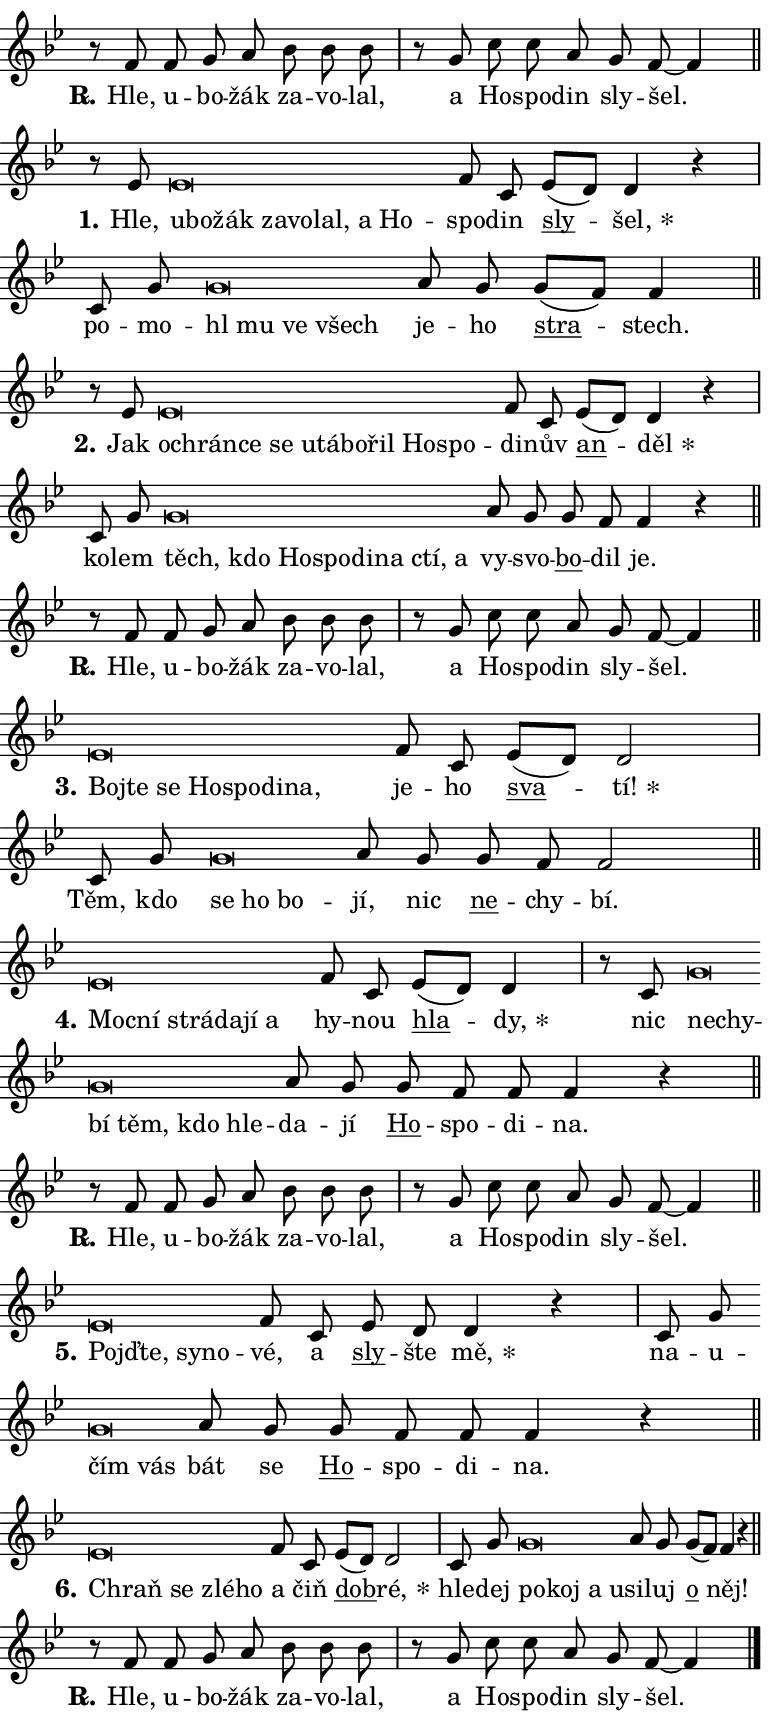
\version "2.24.0"
\header { tagline = "" }
\paper {
  indent = 0\cm
  top-margin = 0\cm
  right-margin = 0.13\cm % to fit lyric hyphens
  bottom-margin = 0\cm
  left-margin = 0\cm
  paper-width = 13\cm
  page-breaking = #ly:one-page-breaking
  system-system-spacing.basic-distance = #11
  score-system-spacing.basic-distance = #11
  ragged-last = ##f
}


%% Author: Thomas Morley
%% https://lists.gnu.org/archive/html/lilypond-user/2020-05/msg00002.html
#(define (line-position grob)
"Returns position of @var[grob} in current system:
   @code{'start}, if at first time-step
   @code{'end}, if at last time-step
   @code{'middle} otherwise
"
  (let* ((col (ly:item-get-column grob))
         (ln (ly:grob-object col 'left-neighbor))
         (rn (ly:grob-object col 'right-neighbor))
         (col-to-check-left (if (ly:grob? ln) ln col))
         (col-to-check-right (if (ly:grob? rn) rn col))
         (break-dir-left
           (and
             (ly:grob-property col-to-check-left 'non-musical #f)
             (ly:item-break-dir col-to-check-left)))
         (break-dir-right
           (and
             (ly:grob-property col-to-check-right 'non-musical #f)
             (ly:item-break-dir col-to-check-right))))
        (cond ((eqv? 1 break-dir-left) 'start)
              ((eqv? -1 break-dir-right) 'end)
              (else 'middle))))

#(define (tranparent-at-line-position vctor)
  (lambda (grob)
  "Relying on @code{line-position} select the relevant enry from @var{vctor}.
Used to determine transparency,"
    (case (line-position grob)
      ((end) (not (vector-ref vctor 0)))
      ((middle) (not (vector-ref vctor 1)))
      ((start) (not (vector-ref vctor 2))))))

noteHeadBreakVisibility =
#(define-music-function (break-visibility)(vector?)
"Makes @code{NoteHead}s transparent relying on @var{break-visibility}"
#{
  \override NoteHead.transparent =
    #(tranparent-at-line-position break-visibility)
#})

#(define delete-ledgers-for-transparent-note-heads
  (lambda (grob)
    "Reads whether a @code{NoteHead} is transparent.
If so this @code{NoteHead} is removed from @code{'note-heads} from
@var{grob}, which is supposed to be @code{LedgerLineSpanner}.
As a result ledgers are not printed for this @code{NoteHead}"
    (let* ((nhds-array (ly:grob-object grob 'note-heads))
           (nhds-list
             (if (ly:grob-array? nhds-array)
                 (ly:grob-array->list nhds-array)
                 '()))
           ;; Relies on the transparent-property being done before
           ;; Staff.LedgerLineSpanner.after-line-breaking is executed.
           ;; This is fragile ...
           (to-keep
             (remove
               (lambda (nhd)
                 (ly:grob-property nhd 'transparent #f))
               nhds-list)))
      ;; TODO find a better method to iterate over grob-arrays, similiar
      ;; to filter/remove etc for lists
      ;; For now rebuilt from scratch
      (set! (ly:grob-object grob 'note-heads)  '())
      (for-each
        (lambda (nhd)
          (ly:pointer-group-interface::add-grob grob 'note-heads nhd))
        to-keep))))

squashNotes = {
  \override NoteHead.X-extent = #'(-0.2 . 0.2)
  \override NoteHead.Y-extent = #'(-0.75 . 0)
  \override NoteHead.stencil =
    #(lambda (grob)
       (let ((pos (ly:grob-property grob 'staff-position)))
         (begin
           (if (< pos -7) (display "ERROR: Lower brevis then expected\n") (display ""))
           (if (<= pos -6) ly:text-interface::print ly:note-head::print))))
}
unSquashNotes = {
  \revert NoteHead.X-extent
  \revert NoteHead.Y-extent
  \revert NoteHead.stencil
}

hideNotes = \noteHeadBreakVisibility #begin-of-line-visible
unHideNotes = \noteHeadBreakVisibility #all-visible

% work-around for resetting accidentals
% https://lilypond.org/doc/v2.23/Documentation/notation/displaying-rhythms#unmetered-music
cadenzaMeasure = {
  \cadenzaOff
  \partial 1024 s1024
  \cadenzaOn
}

#(define-markup-command (accent layout props text) (markup?)
  "Underline accented syllable"
  (interpret-markup layout props
    #{\markup \override #'(offset . 4.3) \underline { #text }#}))

responsum = \markup \concat {
  "R" \hspace #-1.05 \path #0.1 #'((moveto 0 0.07) (lineto 0.9 0.8)) \hspace #0.05 "."
}

spaceSize = #0.6828661417322834 % exact space size for TeX Gyre Schola

\layout {
  \context {
    \Staff
    \remove "Time_signature_engraver"
    \override LedgerLineSpanner.after-line-breaking = #delete-ledgers-for-transparent-note-heads
  }
  \context {
    \Lyrics {
      \override LyricSpace.minimum-distance = \spaceSize
      \override LyricText.font-name = #"TeX Gyre Schola"
      \override LyricText.font-size = 1
      \override StanzaNumber.font-name = #"TeX Gyre Schola Bold"
      \override StanzaNumber.font-size = 1
    }
  }
  \context {
    \Score 
    \override NoteHead.text =
      #(lambda (grob) 
        (let ((pos (ly:grob-property grob 'staff-position)))
          #{\markup {
            \combine
              \halign #-0.55 \raise #(if (= pos -6) 0 0.5) \override #'(thickness . 2) \draw-line #'(3.2 . 0)
              \musicglyph "noteheads.sM1"
          }#}))
  }
}

% magnetic-lyrics.ily
%
%   written by
%     Jean Abou Samra <jean@abou-samra.fr>
%     Werner Lemberg <wl@gnu.org>
%
%   adapted by
%     Jiri Hon <jiri.hon@gmail.com>
%
% Version 2022-Apr-15

% https://www.mail-archive.com/lilypond-user@gnu.org/msg149350.html

#(define (Left_hyphen_pointer_engraver context)
   "Collect syllable-hyphen-syllable occurrences in lyrics and store
them in properties.  This engraver only looks to the left.  For
example, if the lyrics input is @code{foo -- bar}, it does the
following.

@itemize @bullet
@item
Set the @code{text} property of the @code{LyricHyphen} grob between
@q{foo} and @q{bar} to @code{foo}.

@item
Set the @code{left-hyphen} property of the @code{LyricText} grob with
text @q{foo} to the @code{LyricHyphen} grob between @q{foo} and
@q{bar}.
@end itemize

Use this auxiliary engraver in combination with the
@code{lyric-@/text::@/apply-@/magnetic-@/offset!} hook."
   (let ((hyphen #f)
         (text #f))
     (make-engraver
      (acknowledgers
       ((lyric-syllable-interface engraver grob source-engraver)
        (set! text grob)))
      (end-acknowledgers
       ((lyric-hyphen-interface engraver grob source-engraver)
        ;(when (not (grob::has-interface grob 'lyric-space-interface))
          (set! hyphen grob)));)
      ((stop-translation-timestep engraver)
       (when (and text hyphen)
         (ly:grob-set-object! text 'left-hyphen hyphen))
       (set! text #f)
       (set! hyphen #f)))))

#(define (lyric-text::apply-magnetic-offset! grob)
   "If the space between two syllables is less than the value in
property @code{LyricText@/.details@/.squash-threshold}, move the right
syllable to the left so that it gets concatenated with the left
syllable.

Use this function as a hook for
@code{LyricText@/.after-@/line-@/breaking} if the
@code{Left_@/hyphen_@/pointer_@/engraver} is active."
   (let ((hyphen (ly:grob-object grob 'left-hyphen #f)))
     (when hyphen
       (let ((left-text (ly:spanner-bound hyphen LEFT)))
         (when (grob::has-interface left-text 'lyric-syllable-interface)
           (let* ((common (ly:grob-common-refpoint grob left-text X))
                  (this-x-ext (ly:grob-extent grob common X))
                  (left-x-ext
                   (begin
                     ;; Trigger magnetism for left-text.
                     (ly:grob-property left-text 'after-line-breaking)
                     (ly:grob-extent left-text common X)))
                  ;; `delta` is the gap width between two syllables.
                  (delta (- (interval-start this-x-ext)
                            (interval-end left-x-ext)))
                  (details (ly:grob-property grob 'details))
                  (threshold (assoc-get 'squash-threshold details 0.2)))
             (when (< delta threshold)
               (let* (;; We have to manipulate the input text so that
                      ;; ligatures crossing syllable boundaries are not
                      ;; disabled.  For languages based on the Latin
                      ;; script this is essentially a beautification.
                      ;; However, for non-Western scripts it can be a
                      ;; necessity.
                      (lt (ly:grob-property left-text 'text))
                      (rt (ly:grob-property grob 'text))
                      (is-space (grob::has-interface hyphen 'lyric-space-interface))
                      (space (if is-space " " ""))
                      (extra-delta (if is-space spaceSize 0))
                      ;; Append new syllable.
                      (ltrt-space (if (and (string? lt) (string? rt))
                                (string-append lt space rt)
                                (make-concat-markup (list lt space rt))))
                      ;; Right-align `ltrt` to the right side.
                      (ltrt-space-markup (grob-interpret-markup
                               grob
                               (make-translate-markup
                                (cons (interval-length this-x-ext) 0)
                                (make-right-align-markup ltrt-space)))))
                 (begin
                   ;; Don't print `left-text`.
                   (ly:grob-set-property! left-text 'stencil #f)
                   ;; Set text and stencil (which holds all collected
                   ;; syllables so far) and shift it to the left.
                   (ly:grob-set-property! grob 'text ltrt-space)
                   (ly:grob-set-property! grob 'stencil ltrt-space-markup)
                   (ly:grob-translate-axis! grob (- (- delta extra-delta)) X))))))))))


#(define (lyric-hyphen::displace-bounds-first grob)
   ;; Make very sure this callback isn't triggered too early.
   (let ((left (ly:spanner-bound grob LEFT))
         (right (ly:spanner-bound grob RIGHT)))
     (ly:grob-property left 'after-line-breaking)
     (ly:grob-property right 'after-line-breaking)
     (ly:lyric-hyphen::print grob)))

squashThreshold = #0.4

\layout {
  \context {
    \Lyrics
    \consists #Left_hyphen_pointer_engraver
    \override LyricText.after-line-breaking =
      #lyric-text::apply-magnetic-offset!
    \override LyricHyphen.stencil = #lyric-hyphen::displace-bounds-first
    \override LyricText.details.squash-threshold = \squashThreshold
    \override LyricHyphen.minimum-distance = 0
    \override LyricHyphen.minimum-length = \squashThreshold
  }
}

squashText = \override LyricText.details.squash-threshold = 9999
unSquashText = \override LyricText.details.squash-threshold = \squashThreshold

leftText = \override LyricText.self-alignment-X = #LEFT
unLeftText = \revert LyricText.self-alignment-X

starOffset = #(lambda (grob) 
                (let ((x_offset (ly:self-alignment-interface::aligned-on-x-parent grob)))
                  (if (= x_offset 0) 0 (+ x_offset 1.2))))

star = #(define-music-function (syllable)(string?)
"Append star separator at the end of a syllable"
#{
  \once \override LyricText.X-offset = #starOffset
  \lyricmode { \markup {
    #syllable
    \override #'((font-name . "TeX Gyre Schola Bold")) \hspace #0.2 \lower #0.65 \larger "*"
  } }
#})

starAccent = #(define-music-function (syllable)(string?)
"Append star separator at the end of a syllable and make accent"
#{
  \once \override LyricText.X-offset = #starOffset
  \lyricmode { \markup {
    \accent #syllable
    \override #'((font-name . "TeX Gyre Schola Bold")) \hspace #0.2 \lower #0.65 \larger "*"
  } }
#})

breath = #(define-music-function (syllable)(string?)
"Append breathing indicator at the end of a syllable"
#{
  \lyricmode { \markup { #syllable "+" } }
#})

optionalBreath = #(define-music-function (syllable)(string?)
"Append optional breathing indicator at the end of a syllable"
#{
  \lyricmode { \markup { #syllable "(+)" } }
#})


\score {
    <<
        \new Voice = "melody" { \cadenzaOn \key bes \major \relative { r8 f' f g a bes bes bes \cadenzaMeasure \bar "|" r g c c a g f~ f4 \cadenzaMeasure \bar "||" \break } }
        \new Lyrics \lyricsto "melody" { \lyricmode { \set stanza = \responsum
Hle, u -- bo -- žák za -- vo -- lal, a Ho -- spo -- din sly -- šel. } }
    >>
    \layout {}
}

\score {
    <<
        \new Voice = "melody" { \cadenzaOn \key bes \major \relative { r8 es'8 \squashNotes es\breve*1/16 \hideNotes \breve*1/16 \bar "" \breve*1/16 \bar "" \breve*1/16 \bar "" \breve*1/16 \bar "" \breve*1/16 \bar "" \breve*1/16 \breve*1/16 \bar "" \unHideNotes \unSquashNotes f8 c \bar "" es[( d)] d4 r \cadenzaMeasure \bar "|" c8 g' \bar "" \squashNotes g\breve*1/16 \hideNotes \breve*1/16 \bar "" \breve*1/16 \breve*1/16 \bar "" \unHideNotes \unSquashNotes a8 g \bar "" g[( f)] f4 \cadenzaMeasure \bar "||" \break } }
        \new Lyrics \lyricsto "melody" { \lyricmode { \set stanza = "1."
Hle, \leftText u -- \squashText bo -- žák za -- vo -- lal, a Ho -- \unLeftText \unSquashText spo -- din \markup \accent sly -- \star šel, po -- mo -- \leftText hl \squashText mu ve všech \unLeftText \unSquashText je -- ho \markup \accent stra -- stech. } }
    >>
    \layout {}
}

\score {
    <<
        \new Voice = "melody" { \cadenzaOn \key bes \major \relative { r8 es'8 \squashNotes es\breve*1/16 \hideNotes \breve*1/16 \bar "" \breve*1/16 \bar "" \breve*1/16 \bar "" \breve*1/16 \bar "" \breve*1/16 \bar "" \breve*1/16 \bar "" \breve*1/16 \bar "" \breve*1/16 \breve*1/16 \bar "" \unHideNotes \unSquashNotes f8 c \bar "" es[( d)] d4 r \cadenzaMeasure \bar "|" c8 g' \bar "" \squashNotes g\breve*1/16 \hideNotes \breve*1/16 \bar "" \breve*1/16 \bar "" \breve*1/16 \bar "" \breve*1/16 \bar "" \breve*1/16 \bar "" \breve*1/16 \breve*1/16 \bar "" \unHideNotes \unSquashNotes a8 g \bar "" g f f4 r \cadenzaMeasure \bar "||" \break } }
        \new Lyrics \lyricsto "melody" { \lyricmode { \set stanza = "2."
Jak \leftText o -- \squashText chrán -- ce se u -- tá -- bo -- řil Ho -- spo -- \unLeftText \unSquashText di -- nův \markup \accent an -- \star děl ko -- lem \leftText těch, \squashText kdo Ho -- spo -- di -- na ctí, a \unLeftText \unSquashText vy -- svo -- \markup \accent bo -- dil je. } }
    >>
    \layout {}
}

\score {
    <<
        \new Voice = "melody" { \cadenzaOn \key bes \major \relative { r8 f' f g a bes bes bes \cadenzaMeasure \bar "|" r g c c a g f~ f4 \cadenzaMeasure \bar "||" \break } }
        \new Lyrics \lyricsto "melody" { \lyricmode { \set stanza = \responsum
Hle, u -- bo -- žák za -- vo -- lal, a Ho -- spo -- din sly -- šel. } }
    >>
    \layout {}
}

\score {
    <<
        \new Voice = "melody" { \cadenzaOn \key bes \major \relative { \squashNotes es'\breve*1/16 \hideNotes \breve*1/16 \bar "" \breve*1/16 \bar "" \breve*1/16 \bar "" \breve*1/16 \bar "" \breve*1/16 \breve*1/16 \bar "" \unHideNotes \unSquashNotes f8 c \bar "" es[( d)] d2 \cadenzaMeasure \bar "|" c8 g' \bar "" \squashNotes g\breve*1/16 \hideNotes \breve*1/16 \breve*1/16 \bar "" \unHideNotes \unSquashNotes a8 g \bar "" g f f2 \cadenzaMeasure \bar "||" \break } }
        \new Lyrics \lyricsto "melody" { \lyricmode { \set stanza = "3."
\leftText Boj -- \squashText te se Ho -- spo -- di -- na, \unLeftText \unSquashText je -- ho \markup \accent sva -- \star tí! Těm, kdo \leftText se \squashText ho bo -- \unLeftText \unSquashText jí, nic \markup \accent ne -- chy -- bí. } }
    >>
    \layout {}
}

\score {
    <<
        \new Voice = "melody" { \cadenzaOn \key bes \major \relative { \squashNotes es'\breve*1/16 \hideNotes \breve*1/16 \bar "" \breve*1/16 \bar "" \breve*1/16 \bar "" \breve*1/16 \breve*1/16 \bar "" \unHideNotes \unSquashNotes f8 c \bar "" es[( d)] d4 \cadenzaMeasure \bar "|" r8 c8 \squashNotes g'\breve*1/16 \hideNotes \breve*1/16 \bar "" \breve*1/16 \bar "" \breve*1/16 \bar "" \breve*1/16 \breve*1/16 \bar "" \unHideNotes \unSquashNotes a8 g \bar "" g f f f4 r \cadenzaMeasure \bar "||" \break } }
        \new Lyrics \lyricsto "melody" { \lyricmode { \set stanza = "4."
\leftText Moc -- \squashText ní strá -- da -- jí a \unLeftText \unSquashText hy -- nou \markup \accent hla -- \star dy, nic \leftText ne -- \squashText chy -- bí těm, kdo hle -- \unLeftText \unSquashText da -- jí \markup \accent Ho -- spo -- di -- na. } }
    >>
    \layout {}
}

\score {
    <<
        \new Voice = "melody" { \cadenzaOn \key bes \major \relative { r8 f' f g a bes bes bes \cadenzaMeasure \bar "|" r g c c a g f~ f4 \cadenzaMeasure \bar "||" \break } }
        \new Lyrics \lyricsto "melody" { \lyricmode { \set stanza = \responsum
Hle, u -- bo -- žák za -- vo -- lal, a Ho -- spo -- din sly -- šel. } }
    >>
    \layout {}
}

\score {
    <<
        \new Voice = "melody" { \cadenzaOn \key bes \major \relative { \squashNotes es'\breve*1/16 \hideNotes \breve*1/16 \bar "" \breve*1/16 \breve*1/16 \bar "" \unHideNotes \unSquashNotes f8 c \bar "" es d d4 r \cadenzaMeasure \bar "|" c8 g' \bar "" \squashNotes g\breve*1/16 \hideNotes \breve*1/16 \bar "" \unHideNotes \unSquashNotes a8 g \bar "" g f f f4 r \cadenzaMeasure \bar "||" \break } }
        \new Lyrics \lyricsto "melody" { \lyricmode { \set stanza = "5."
\leftText Pojď -- \squashText te, sy -- no -- \unLeftText \unSquashText vé, a \markup \accent sly -- šte \star mě, na -- u -- \leftText čím \squashText vás \unLeftText \unSquashText bát se \markup \accent Ho -- spo -- di -- na. } }
    >>
    \layout {}
}

\score {
    <<
        \new Voice = "melody" { \cadenzaOn \key bes \major \relative { \squashNotes es'\breve*1/16 \hideNotes \breve*1/16 \bar "" \breve*1/16 \breve*1/16 \bar "" \unHideNotes \unSquashNotes f8 c \bar "" es[( d)] d2 \cadenzaMeasure \bar "|" c8 g' \bar "" \squashNotes g\breve*1/16 \hideNotes \breve*1/16 \bar "" \breve*1/16 \breve*1/16 \bar "" \unHideNotes \unSquashNotes a8 g \bar "" g[( f)] f4 r \cadenzaMeasure \bar "||" \break } }
        \new Lyrics \lyricsto "melody" { \lyricmode { \set stanza = "6."
\leftText Chraň \squashText se zlé -- ho \unLeftText \unSquashText a čiň \markup \accent dob -- \star ré, hle -- dej \leftText po -- \squashText koj a u -- \unLeftText \unSquashText si -- luj \markup \accent o něj! } }
    >>
    \layout {}
}

\score {
    <<
        \new Voice = "melody" { \cadenzaOn \key bes \major \relative { r8 f' f g a bes bes bes \cadenzaMeasure \bar "|" r g c c a g f~ f4 \cadenzaMeasure \bar "||" \break } \bar "|." }
        \new Lyrics \lyricsto "melody" { \lyricmode { \set stanza = \responsum
Hle, u -- bo -- žák za -- vo -- lal, a Ho -- spo -- din sly -- šel. } }
    >>
    \layout {}
}
